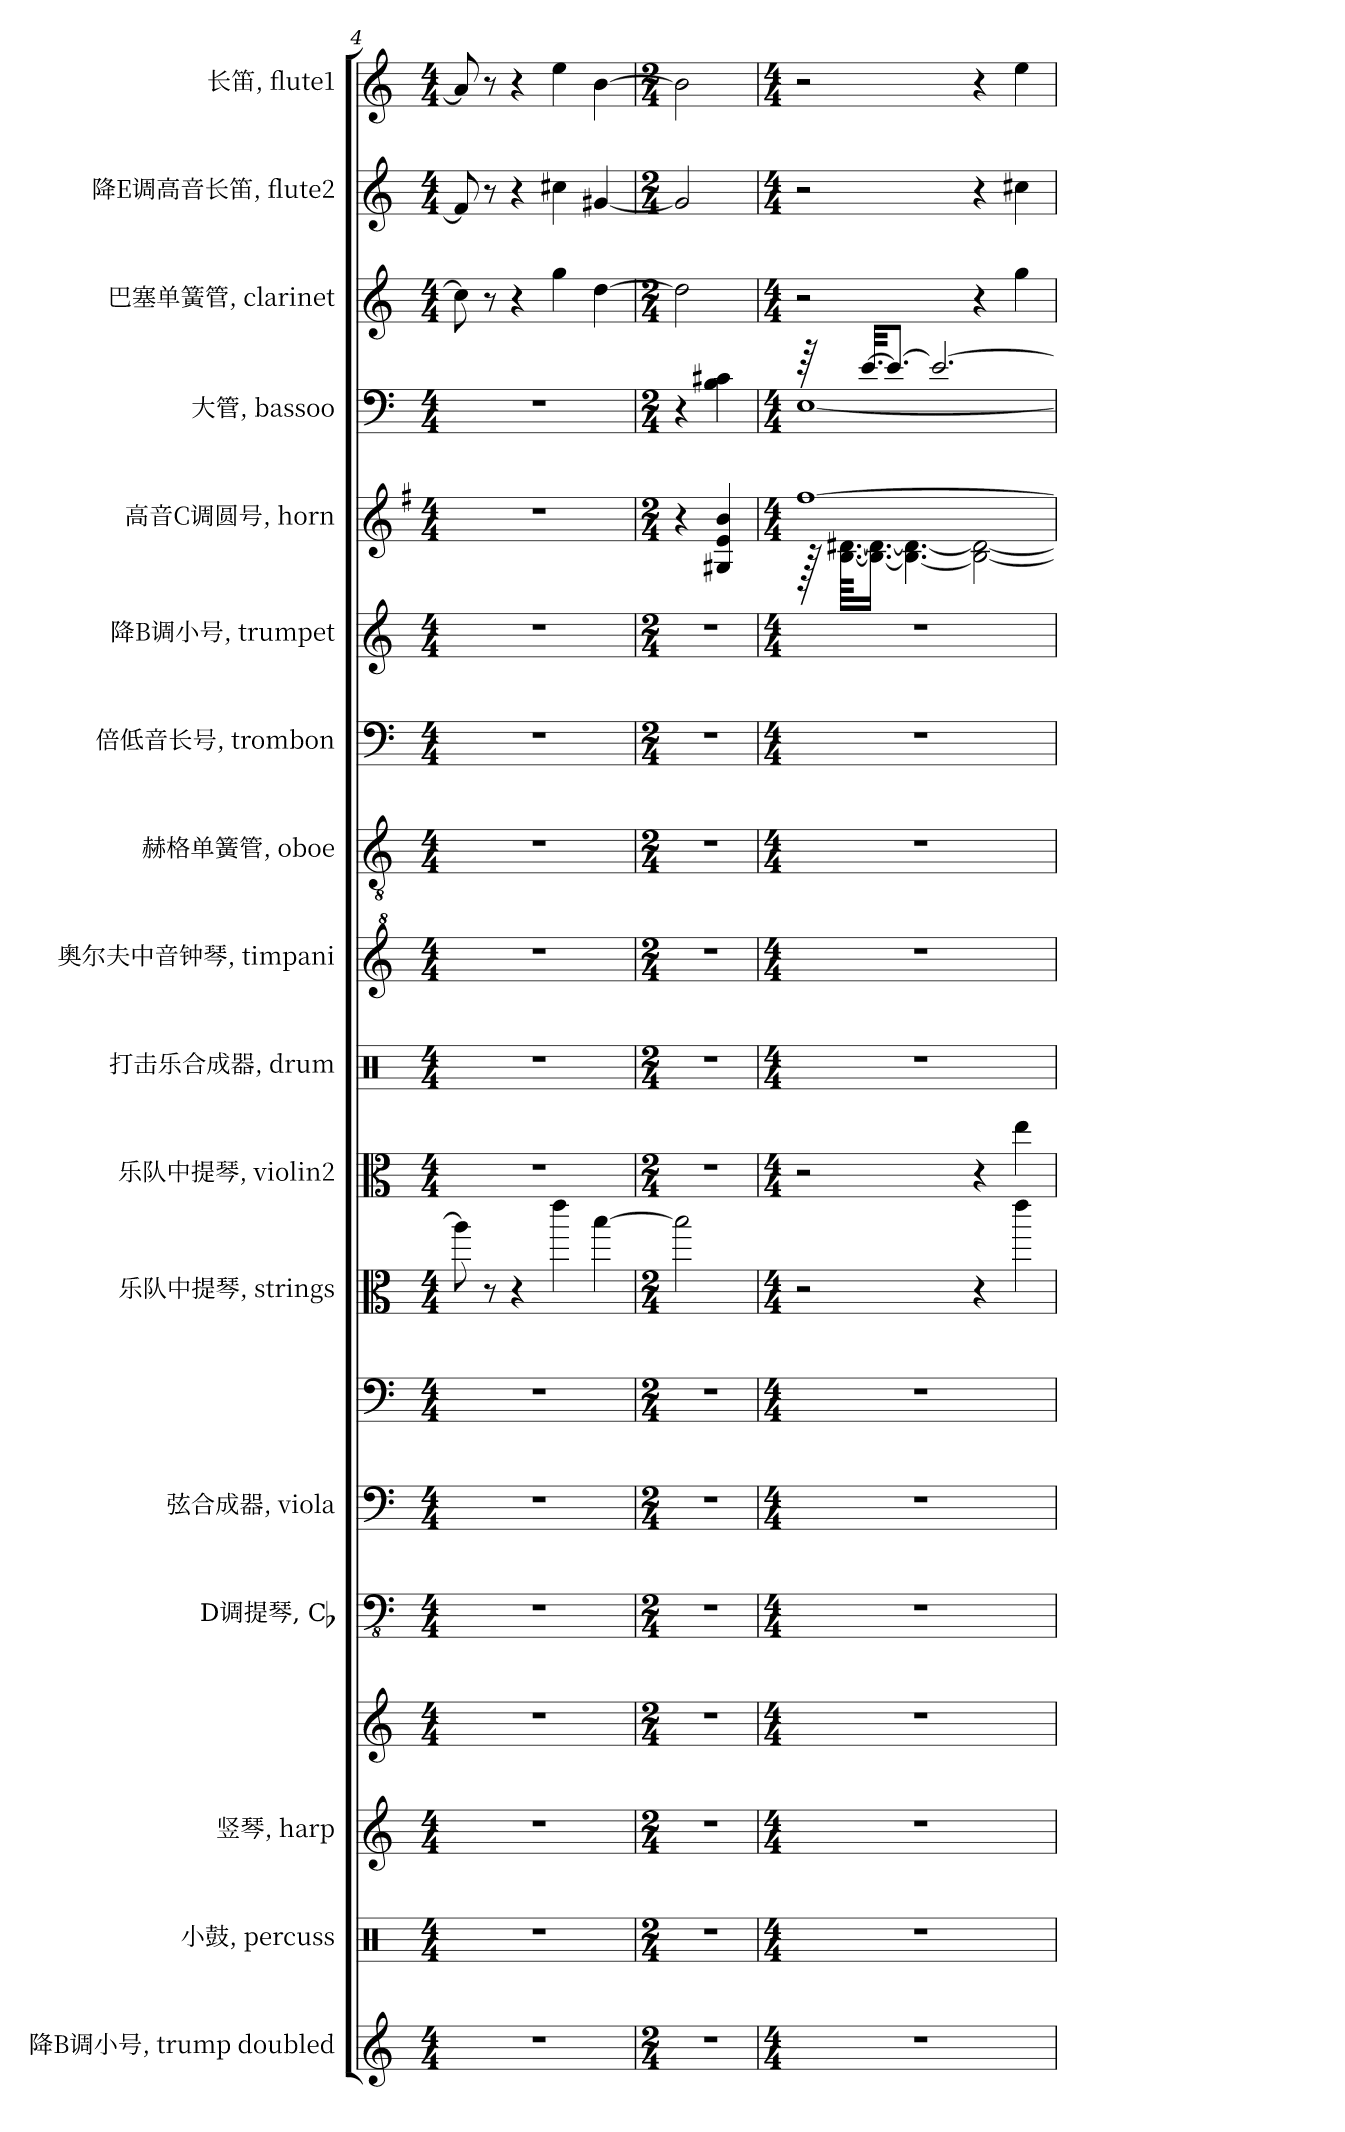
**kern	**kern	**kern	**kern	**kern	**kern	**kern	**kern	**kern	**kern	**kern	**kern	**kern	**kern	**kern	**kern	**kern	**kern	**kern
*part17	*part16	*part15	*part15	*part14	*part13	*part13	*part12	*part11	*part10	*part9	*part8	*part7	*part6	*part5	*part4	*part3	*part2	*part1
*staff19	*staff18	*staff17	*staff16	*staff15	*staff14	*staff13	*staff12	*staff11	*staff10	*staff9	*staff8	*staff7	*staff6	*staff5	*staff4	*staff3	*staff2	*staff1
*I"降B调小号, trump doubled	*I"小鼓, percuss	*I"竖琴, harp	*	*I"D调提琴, Cb	*I"弦合成器, viola	*	*I"乐队中提琴, strings	*I"乐队中提琴, violin2	*I"打击乐合成器, drum	*I"奥尔夫中音钟琴, timpani	*I"赫格单簧管, oboe	*I"倍低音长号, trombon	*I"降B调小号, trumpet	*I"高音C调圆号, horn	*I"大管, bassoo	*I"巴塞单簧管, clarinet	*I"降E调高音长笛, flute2	*I"长笛, flute1
*	*	*I'Hrp.	*	*	*	*	*	*	*	*	*	*	*I'B♭ Tpt.	*	*	*	*	*I'Fl.
*clefG2	*clefX	*clefG2	*clefG2	*clefFv4	*clefF4	*clefF4	*clefC3	*clefC3	*clefX	*clefG^2	*clefGv2	*clefF4	*clefG2	*clefG2	*clefF4	*clefG2	*clefG2	*clefG2
*ITrd1c2	*	*	*	*ITrd7c12	*	*	*	*	*	*	*	*	*ITrd1c2	*ITrd4c7	*	*ITrd1c2	*ITrd-2c-3	*
*k[b-e-]	*k[]	*k[]	*k[]	*k[]	*k[]	*k[]	*k[]	*k[]	*k[]	*k[]	*k[]	*k[]	*k[b-e-]	*k[]	*k[]	*k[b-e-]	*k[b-e-a-]	*k[]
*M4/4	*M4/4	*M4/4	*M4/4	*M4/4	*M4/4	*M4/4	*M4/4	*M4/4	*M4/4	*M4/4	*M4/4	*M4/4	*M4/4	*M4/4	*M4/4	*M4/4	*M4/4	*M4/4
=4	=4	=4	=4	=4	=4	=4	=4	=4	=4	=4	=4	=4	=4	=4	=4	=4	=4	=4
1r	1r	1r	1r	1r	1r	1r	8aa\]	1r	1r	1r	1r	1r	1r	1r	1r	8b-\]	8a/]	8a/]
.	.	.	.	.	.	.	8r	.	.	.	.	.	.	.	.	8r	8r	8r
.	.	.	.	.	.	.	4r	.	.	.	.	.	.	.	.	4r	4r	4r
.	.	.	.	.	.	.	4eee\	.	.	.	.	.	.	.	.	4ff\	4een\	4ee\
.	.	.	.	.	.	.	[4bb\	.	.	.	.	.	.	.	.	[4cc\	[4bn/	[4b\
=5	=5	=5	=5	=5	=5	=5	=5	=5	=5	=5	=5	=5	=5	=5	=5	=5	=5	=5
*M2/4	*M2/4	*M2/4	*M2/4	*M2/4	*M2/4	*M2/4	*M2/4	*M2/4	*M2/4	*M2/4	*M2/4	*M2/4	*M2/4	*M2/4	*M2/4	*M2/4	*M2/4	*M2/4
2r	2r	2r	2r	2r	2r	2r	2bb\]	2r	2r	2r	2r	2r	2r	4r	4r	2cc\]	2b/]	2b\]
.	.	.	.	.	.	.	.	.	.	.	.	.	.	4C#X/ 4A/ 4e/	4B\ 4c#X\	.	.	.
!!LO:PB:g=z
=6	=6	=6	=6	=6	=6	=6	=6	=6	=6	=6	=6	=6	=6	=6	=6	=6	=6	=6
*M4/4	*M4/4	*M4/4	*M4/4	*M4/4	*M4/4	*M4/4	*M4/4	*M4/4	*M4/4	*M4/4	*M4/4	*M4/4	*M4/4	*M4/4	*M4/4	*M4/4	*M4/4	*M4/4
*	*	*	*	*	*	*	*	*	*	*	*	*	*	*^	*^	*	*	*
1r	1r	1r	1r	1r	1r	1r	2r	2r	1r	1r	1r	1r	1r	[1b	128r	64r	[1E	2r	2r	2r
.	.	.	.	.	.	.	.	.	.	.	.	.	.	.	[64.E\ [64.G#X\KKLL	.	.	.	.	.
.	.	.	.	.	.	.	.	.	.	.	.	.	.	.	.	[32.e/KKL	.	.	.	.
.	.	.	.	.	.	.	.	.	.	.	.	.	.	.	16.E\_ 16.G#\_JJ	.	.	.	.	.
.	.	.	.	.	.	.	.	.	.	.	.	.	.	.	.	8.e/J_	.	.	.	.
.	.	.	.	.	.	.	.	.	.	.	.	.	.	.	4.E\_ 4.G#\_	.	.	.	.	.
.	.	.	.	.	.	.	.	.	.	.	.	.	.	.	.	2.e/_	.	.	.	.
.	.	.	.	.	.	.	4r	4r	.	.	.	.	.	.	2E\_ 2G#\_	.	.	4r	4r	4r
.	.	.	.	.	.	.	4eee\	4ee\	.	.	.	.	.	.	.	.	.	4ff\	4een\	4ee\
*	*	*	*	*	*	*	*	*	*	*	*	*	*	*v	*v	*	*	*	*	*
*	*	*	*	*	*	*	*	*	*	*	*	*	*	*	*v	*v	*	*	*
=	=	=	=	=	=	=	=	=	=	=	=	=	=	=	=	=	=	=
*-	*-	*-	*-	*-	*-	*-	*-	*-	*-	*-	*-	*-	*-	*-	*-	*-	*-	*-
